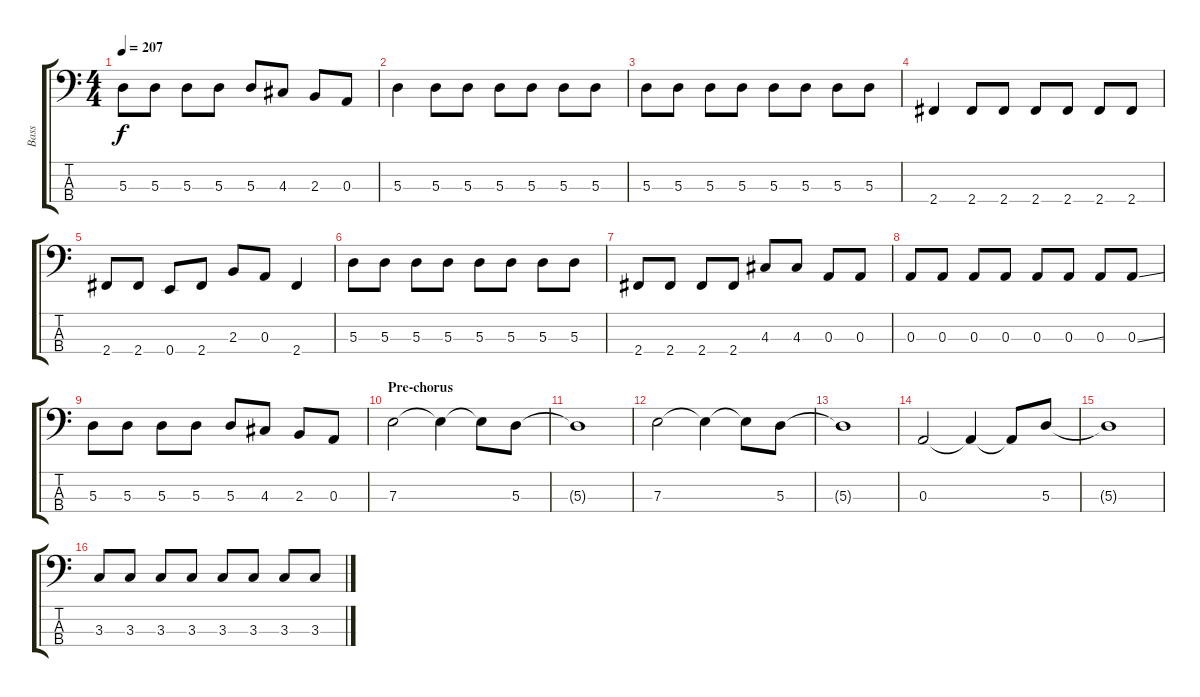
\track ("Bass" "Bass") {instrument electricbasspick}
\staff {score tabs}
\tuning (G2 D2 A1 E1) {hide}
\ts (4 4)
\tempo 207
\clef f4
\ks c
5.3.8{dy f} 5.3.8 5.3.8 5.3.8 5.3.8 4.3.8 2.3.8 0.3.8 |
5.3.4 5.3.8 5.3.8 5.3.8 5.3.8 5.3.8 5.3.8 |
5.3.8 5.3.8 5.3.8 5.3.8 5.3.8 5.3.8 5.3.8 5.3.8 |
2.4.4 2.4.8 2.4.8 2.4.8 2.4.8 2.4.8 2.4.8 |
2.4.8 2.4.8 0.4.8 2.4.8 2.3.8 0.3.8 2.4.4 |
5.3.8 5.3.8 5.3.8 5.3.8 5.3.8 5.3.8 5.3.8 5.3.8 |
2.4.8 2.4.8 2.4.8 2.4.8 4.3.8 4.3.8 0.3.8 0.3.8 |
0.3.8 0.3.8 0.3.8 0.3.8 0.3.8 0.3.8 0.3.8 0.3{ss}.8 |
5.3.8 5.3.8 5.3.8 5.3.8 5.3.8 4.3.8 2.3.8 0.3.8 |
\section ("" "Pre-chorus")
7.3.2 7.3{t}.4 7.3{t}.8 5.3.8 |
5.3{t}.1 |
7.3.2 7.3{t}.4 7.3{t}.8 5.3.8 |
5.3{t}.1 |
0.3.2 0.3{t}.4 0.3{t}.8 5.3.8 |
5.3{t}.1 |
3.3.8 3.3.8 3.3.8 3.3.8 3.3.8 3.3.8 3.3.8 3.3.8
